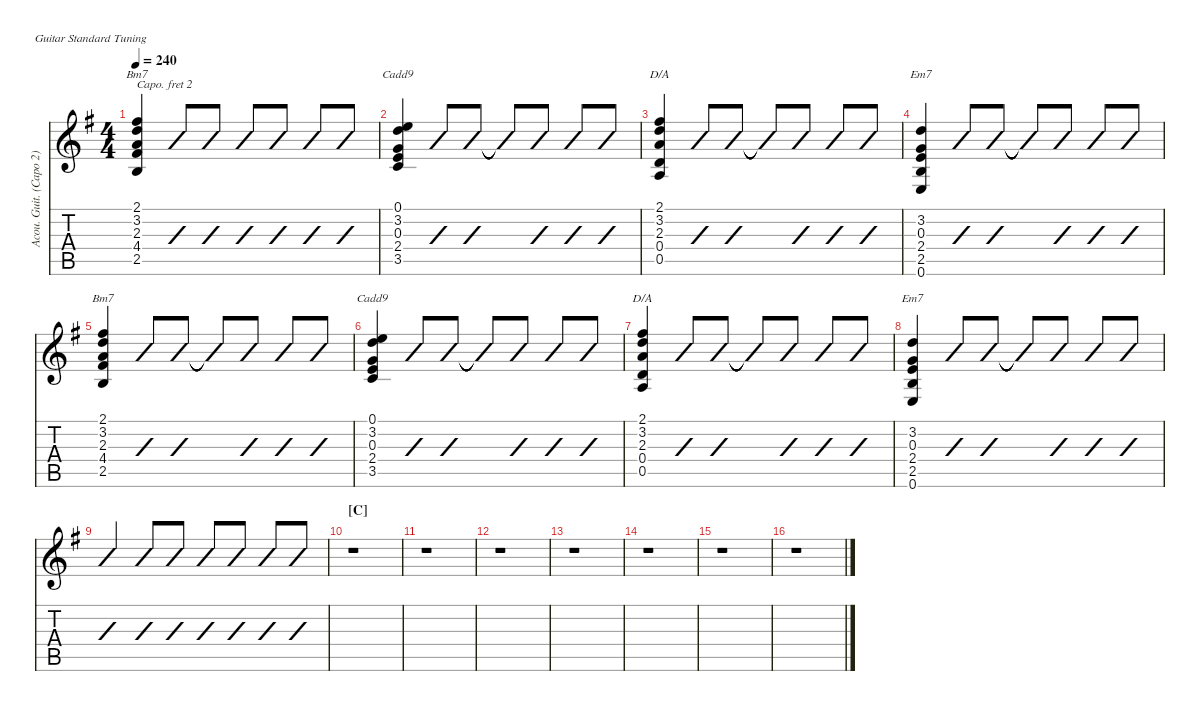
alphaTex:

\defaultSystemsLayout 4
\hideDynamics
\bracketExtendMode nobrackets
\otherSystemsTrackNameOrientation horizontal
\track ("Acou. Guit. (Capo 2)" "Acou. Guit. (Capo 2)") {defaultSystemsLayout 4 instrument acousticguitarsteel}
\staff {score tabs}
\capo 2
\tuning (E4 B3 G3 D3 A2 E2)
\displaytranspose 10
\chord ("Cadd9" 0 3 0 2 3 x) {showdiagram false showfingering false}
\chord ("D/A" 2 3 2 0 0 x) {showdiagram false showfingering false barre 2}
\chord ("Em7" x 3 0 2 2 0) {showdiagram false showfingering false}
\chord ("Bm7" 2 3 2 4 2 x) {showdiagram false showfingering false barre (2 2)}
\ts (4 4)
\tempo 240
\clef g2
\ks g
(2.1{acc #} 3.2{acc forcenatural} 2.3{acc forcenatural} 4.4{acc #} 2.5{acc forcenatural}).4{ch "Bm7" dy f beam Up} (2.1{acc #} 3.2{acc forcenatural} 2.3{acc forcenatural} 4.4{acc #} 2.5{acc forcenatural}).8{slashed beam Up} (2.1{acc #} 3.2{acc forcenatural} 2.3{acc forcenatural} 4.4{acc #} 2.5{acc forcenatural}).8{slashed beam Up} (2.1{acc #} 3.2{acc forcenatural} 2.3{acc forcenatural} 4.4{acc #} 2.5{acc forcenatural}).8{slashed beam Up} (2.1{acc #} 3.2{acc forcenatural} 2.3{acc forcenatural} 4.4{acc #} 2.5{acc forcenatural}).8{slashed beam Up} (2.1{acc #} 3.2{acc forcenatural} 2.3{acc forcenatural} 4.4{acc #} 2.5{acc forcenatural}).8{slashed beam Up} (2.1{acc #} 3.2{acc forcenatural} 2.3{acc forcenatural} 4.4{acc #} 2.5{acc forcenatural}).8{slashed beam Up} |
\scale
1.13847 (0.1{acc forcenatural} 3.2{acc forcenatural} 0.3{acc forcenatural} 3.5{acc forcenatural} 2.4{acc forcenatural}).4{ch "Cadd9" beam Up} (0.1{acc forcenatural} 3.2{acc forcenatural} 0.3{acc forcenatural} 3.5{acc forcenatural} 2.4{acc forcenatural}).8{slashed beam Up} (0.1{acc forcenatural} 3.2{acc forcenatural} 0.3{acc forcenatural} 3.5{acc forcenatural} 2.4{acc forcenatural}).8{slashed beam Up} (0.1{t acc forcenatural} 3.2{t acc forcenatural} 0.3{t acc forcenatural} 3.5{t acc forcenatural} 2.4{t acc forcenatural}).8{slashed beam Up} (0.1{acc forcenatural} 3.2{acc forcenatural} 0.3{acc forcenatural} 3.5{acc forcenatural} 2.4{acc forcenatural}).8{slashed beam Up} (0.1{acc forcenatural} 3.2{acc forcenatural} 0.3{acc forcenatural} 3.5{acc forcenatural} 2.4{acc forcenatural}).8{slashed beam Up} (0.1{acc forcenatural} 3.2{acc forcenatural} 0.3{acc forcenatural} 3.5{acc forcenatural} 2.4{acc forcenatural}).8{slashed beam Up} |
\scale
0.953842 (2.1{acc #} 3.2{acc forcenatural} 2.3{acc forcenatural} 0.4{acc forcenatural} 0.5{acc forcenatural}).4{ch "D/A" beam Up} (2.1{acc #} 3.2{acc forcenatural} 2.3{acc forcenatural} 0.4{acc forcenatural} 0.5{acc forcenatural}).8{slashed beam Up} (2.1{acc #} 3.2{acc forcenatural} 2.3{acc forcenatural} 0.4{acc forcenatural} 0.5{acc forcenatural}).8{slashed beam Up} (2.1{t acc #} 3.2{t acc forcenatural} 2.3{t acc forcenatural} 0.4{t acc forcenatural} 0.5{t acc forcenatural}).8{slashed beam Up} (2.1{acc #} 3.2{acc forcenatural} 2.3{acc forcenatural} 0.4{acc forcenatural} 0.5{acc forcenatural}).8{slashed beam Up} (2.1{acc #} 3.2{acc forcenatural} 2.3{acc forcenatural} 0.4{acc forcenatural} 0.5{acc forcenatural}).8{slashed beam Up} (2.1{acc #} 3.2{acc forcenatural} 2.3{acc forcenatural} 0.4{acc forcenatural} 0.5{acc forcenatural}).8{slashed beam Up} |
\scale
0.953842 (3.2{acc forcenatural} 0.3{acc forcenatural} 2.4{acc forcenatural} 2.5{acc forcenatural} 0.6{acc forcenatural}).4{ch "Em7" beam Up} (3.2{acc forcenatural} 0.3{acc forcenatural} 2.4{acc forcenatural} 2.5{acc forcenatural} 0.6{acc forcenatural}).8{slashed beam Up} (3.2{acc forcenatural} 0.3{acc forcenatural} 2.4{acc forcenatural} 2.5{acc forcenatural} 0.6{acc forcenatural}).8{slashed beam Up} (3.2{t acc forcenatural} 0.3{t acc forcenatural} 2.4{t acc forcenatural} 2.5{t acc forcenatural} 0.6{t acc forcenatural}).8{slashed beam Up} (3.2{acc forcenatural} 0.3{acc forcenatural} 2.4{acc forcenatural} 2.5{acc forcenatural} 0.6{acc forcenatural}).8{slashed beam Up} (3.2{acc forcenatural} 0.3{acc forcenatural} 2.4{acc forcenatural} 2.5{acc forcenatural} 0.6{acc forcenatural}).8{slashed beam Up} (3.2{acc forcenatural} 0.3{acc forcenatural} 2.4{acc forcenatural} 2.5{acc forcenatural} 0.6{acc forcenatural}).8{slashed beam Up} |
\scale
0.953842 (2.1{acc #} 3.2{acc forcenatural} 2.3{acc forcenatural} 4.4{acc #} 2.5{acc forcenatural}).4{ch "Bm7" beam Up} (2.1{acc #} 3.2{acc forcenatural} 2.3{acc forcenatural} 4.4{acc #} 2.5{acc forcenatural}).8{slashed beam Up} (2.1{acc #} 3.2{acc forcenatural} 2.3{acc forcenatural} 4.4{acc #} 2.5{acc forcenatural}).8{slashed beam Up} (2.1{t acc #} 3.2{t acc forcenatural} 2.3{t acc forcenatural} 4.4{t acc #} 2.5{t acc forcenatural}).8{slashed beam Up} (2.1{acc #} 3.2{acc forcenatural} 2.3{acc forcenatural} 4.4{acc #} 2.5{acc forcenatural}).8{slashed beam Up} (2.1{acc #} 3.2{acc forcenatural} 2.3{acc forcenatural} 4.4{acc #} 2.5{acc forcenatural}).8{slashed beam Up} (2.1{acc #} 3.2{acc forcenatural} 2.3{acc forcenatural} 4.4{acc #} 2.5{acc forcenatural}).8{slashed beam Up} |
\scale
1.13405 (0.1{acc forcenatural} 3.2{acc forcenatural} 0.3{acc forcenatural} 3.5{acc forcenatural} 2.4{acc forcenatural}).4{ch "Cadd9" beam Up} (0.1{acc forcenatural} 3.2{acc forcenatural} 0.3{acc forcenatural} 3.5{acc forcenatural} 2.4{acc forcenatural}).8{slashed beam Up} (0.1{acc forcenatural} 3.2{acc forcenatural} 0.3{acc forcenatural} 3.5{acc forcenatural} 2.4{acc forcenatural}).8{slashed beam Up} (0.1{t acc forcenatural} 3.2{t acc forcenatural} 0.3{t acc forcenatural} 3.5{t acc forcenatural} 2.4{t acc forcenatural}).8{slashed beam Up} (0.1{acc forcenatural} 3.2{acc forcenatural} 0.3{acc forcenatural} 3.5{acc forcenatural} 2.4{acc forcenatural}).8{slashed beam Up} (0.1{acc forcenatural} 3.2{acc forcenatural} 0.3{acc forcenatural} 3.5{acc forcenatural} 2.4{acc forcenatural}).8{slashed beam Up} (0.1{acc forcenatural} 3.2{acc forcenatural} 0.3{acc forcenatural} 3.5{acc forcenatural} 2.4{acc forcenatural}).8{slashed beam Up} |
\scale
0.949421 (2.1{acc #} 3.2{acc forcenatural} 2.3{acc forcenatural} 0.4{acc forcenatural} 0.5{acc forcenatural}).4{ch "D/A" beam Up} (2.1{acc #} 3.2{acc forcenatural} 2.3{acc forcenatural} 0.4{acc forcenatural} 0.5{acc forcenatural}).8{slashed beam Up} (2.1{acc #} 3.2{acc forcenatural} 2.3{acc forcenatural} 0.4{acc forcenatural} 0.5{acc forcenatural}).8{slashed beam Up} (2.1{t acc #} 3.2{t acc forcenatural} 2.3{t acc forcenatural} 0.4{t acc forcenatural} 0.5{t acc forcenatural}).8{slashed beam Up} (2.1{acc #} 3.2{acc forcenatural} 2.3{acc forcenatural} 0.4{acc forcenatural} 0.5{acc forcenatural}).8{slashed beam Up} (2.1{acc #} 3.2{acc forcenatural} 2.3{acc forcenatural} 0.4{acc forcenatural} 0.5{acc forcenatural}).8{slashed beam Up} (2.1{acc #} 3.2{acc forcenatural} 2.3{acc forcenatural} 0.4{acc forcenatural} 0.5{acc forcenatural}).8{slashed beam Up} |
\scale
0.949421 (3.2{acc forcenatural} 0.3{acc forcenatural} 2.4{acc forcenatural} 2.5{acc forcenatural} 0.6{acc forcenatural}).4{ch "Em7" beam Up} (3.2{acc forcenatural} 0.3{acc forcenatural} 2.4{acc forcenatural} 2.5{acc forcenatural} 0.6{acc forcenatural}).8{slashed beam Up} (3.2{acc forcenatural} 0.3{acc forcenatural} 2.4{acc forcenatural} 2.5{acc forcenatural} 0.6{acc forcenatural}).8{slashed beam Up} (3.2{t acc forcenatural} 0.3{t acc forcenatural} 2.4{t acc forcenatural} 2.5{t acc forcenatural} 0.6{t acc forcenatural}).8{slashed beam Up} (3.2{acc forcenatural} 0.3{acc forcenatural} 2.4{acc forcenatural} 2.5{acc forcenatural} 0.6{acc forcenatural}).8{slashed beam Up} (3.2{acc forcenatural} 0.3{acc forcenatural} 2.4{acc forcenatural} 2.5{acc forcenatural} 0.6{acc forcenatural}).8{slashed beam Up} (3.2{acc forcenatural} 0.3{acc forcenatural} 2.4{acc forcenatural} 2.5{acc forcenatural} 0.6{acc forcenatural}).8{slashed beam Up} |
\scale
0.967105 (3.2{acc forcenatural} 0.3{acc forcenatural} 2.4{acc forcenatural} 2.5{acc forcenatural} 0.6{acc forcenatural}).4{slashed beam Up} (3.2{acc forcenatural} 0.3{acc forcenatural} 2.4{acc forcenatural} 2.5{acc forcenatural} 0.6{acc forcenatural}).8{slashed beam Up} (3.2{acc forcenatural} 0.3{acc forcenatural} 2.4{acc forcenatural} 2.5{acc forcenatural} 0.6{acc forcenatural}).8{slashed beam Up} (3.2{acc forcenatural} 0.3{acc forcenatural} 2.4{acc forcenatural} 2.5{acc forcenatural} 0.6{acc forcenatural}).8{slashed beam Up} (3.2{acc forcenatural} 0.3{acc forcenatural} 2.4{acc forcenatural} 2.5{acc forcenatural} 0.6{acc forcenatural}).8{slashed beam Up} (3.2{acc forcenatural} 0.3{acc forcenatural} 2.4{acc forcenatural} 2.5{acc forcenatural} 0.6{acc forcenatural}).8{slashed beam Up} (3.2{acc forcenatural} 0.3{acc forcenatural} 2.4{acc forcenatural} 2.5{acc forcenatural} 0.6{acc forcenatural}).8{slashed beam Up} |
\section ("C" "")
\scale
1.13847 r.1{beam Down} |
\scale
1.13847 r.1{beam Down} |
\scale
1.13847 r.1{beam Down} |
\scale
1.13847 r.1{beam Down} |
\scale
1.13847 r.1{beam Down} |
\scale
1.13847 r.1{beam Down} |
\scale
1.13847 r.1{beam Down}
